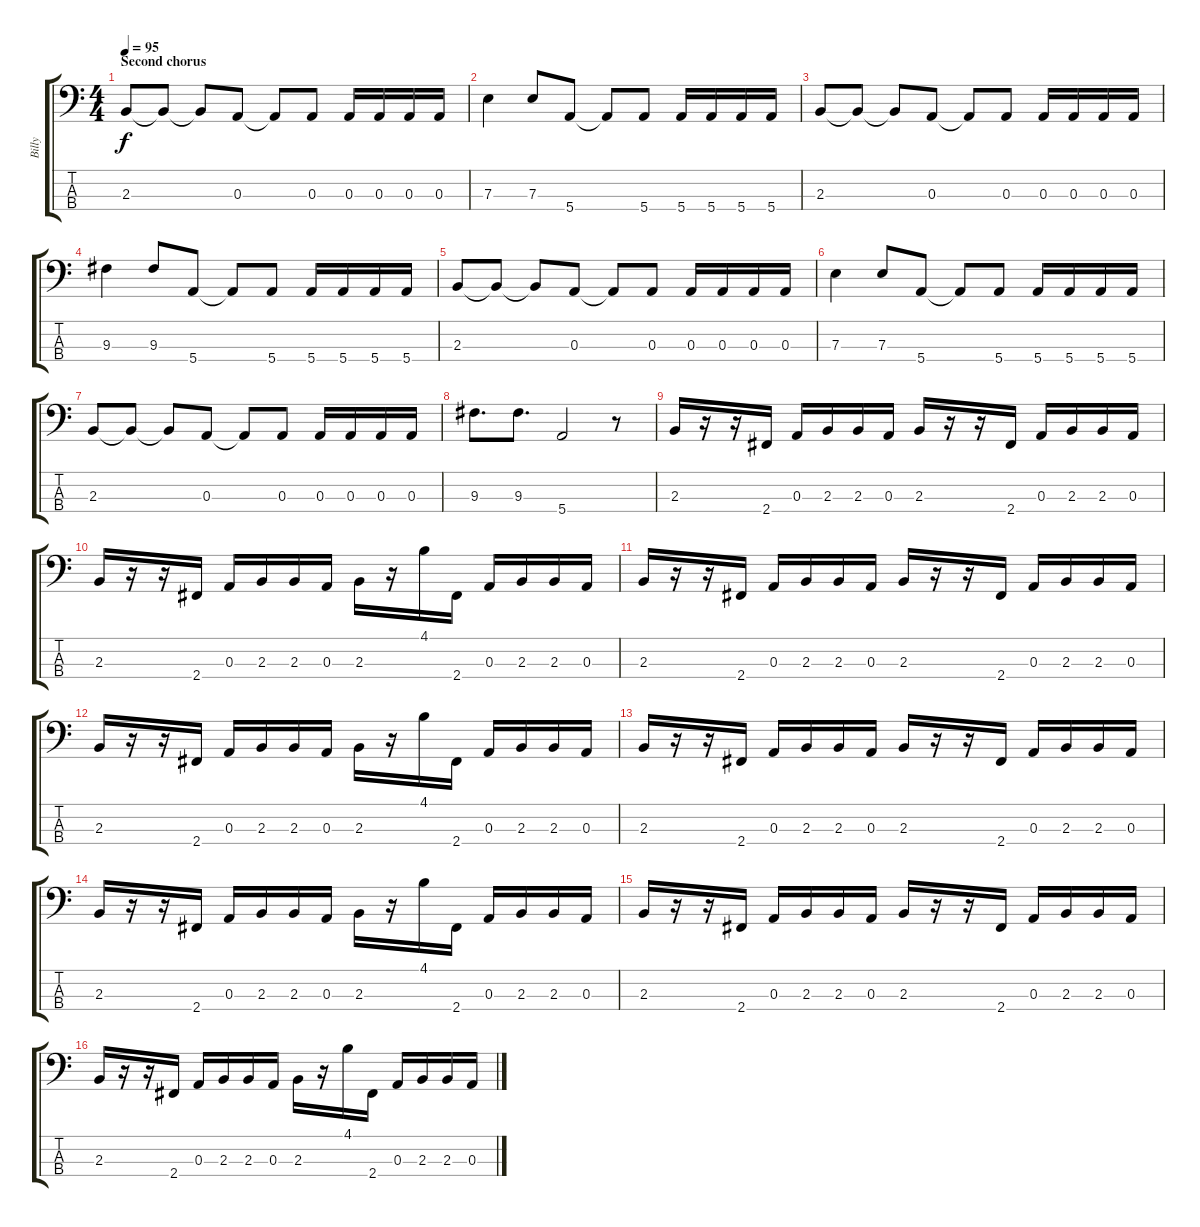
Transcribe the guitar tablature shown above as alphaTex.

\track ("Billy" "Billy") {instrument fretlessbass}
\staff {score tabs}
\tuning (G2 D2 A1 E1) {hide}
\ts (4 4)
\section ("" "Second chorus")
\tempo 95
\clef f4
\ks c
2.3.8{dy f} 2.3{t}.8 2.3{t}.8 0.3.8 0.3{t}.8 0.3.8 0.3.16 0.3.16 0.3.16 0.3.16 |
7.3.4 7.3.8 5.4.8 5.4{t}.8 5.4.8 5.4.16 5.4.16 5.4.16 5.4.16 |
2.3.8 2.3{t}.8 2.3{t}.8 0.3.8 0.3{t}.8 0.3.8 0.3.16 0.3.16 0.3.16 0.3.16 |
9.3.4 9.3.8 5.4.8 5.4{t}.8 5.4.8 5.4.16 5.4.16 5.4.16 5.4.16 |
2.3.8 2.3{t}.8 2.3{t}.8 0.3.8 0.3{t}.8 0.3.8 0.3.16 0.3.16 0.3.16 0.3.16 |
7.3.4 7.3.8 5.4.8 5.4{t}.8 5.4.8 5.4.16 5.4.16 5.4.16 5.4.16 |
2.3.8 2.3{t}.8 2.3{t}.8 0.3.8 0.3{t}.8 0.3.8 0.3.16 0.3.16 0.3.16 0.3.16 |
9.3.8{d} 9.3.8{d} 5.4.2 r.8 |
2.3.16 r.16 r.16 2.4.16 0.3.16 2.3.16 2.3.16 0.3.16 2.3.16 r.16 r.16 2.4.16 0.3.16 2.3.16 2.3.16 0.3.16 |
2.3.16 r.16 r.16 2.4.16 0.3.16 2.3.16 2.3.16 0.3.16 2.3.16 r.16 4.1.16 2.4.16 0.3.16 2.3.16 2.3.16 0.3.16 |
2.3.16 r.16 r.16 2.4.16 0.3.16 2.3.16 2.3.16 0.3.16 2.3.16 r.16 r.16 2.4.16 0.3.16 2.3.16 2.3.16 0.3.16 |
2.3.16 r.16 r.16 2.4.16 0.3.16 2.3.16 2.3.16 0.3.16 2.3.16 r.16 4.1.16 2.4.16 0.3.16 2.3.16 2.3.16 0.3.16 |
2.3.16 r.16 r.16 2.4.16 0.3.16 2.3.16 2.3.16 0.3.16 2.3.16 r.16 r.16 2.4.16 0.3.16 2.3.16 2.3.16 0.3.16 |
2.3.16 r.16 r.16 2.4.16 0.3.16 2.3.16 2.3.16 0.3.16 2.3.16 r.16 4.1.16 2.4.16 0.3.16 2.3.16 2.3.16 0.3.16 |
2.3.16 r.16 r.16 2.4.16 0.3.16 2.3.16 2.3.16 0.3.16 2.3.16 r.16 r.16 2.4.16 0.3.16 2.3.16 2.3.16 0.3.16 |
2.3.16 r.16 r.16 2.4.16 0.3.16 2.3.16 2.3.16 0.3.16 2.3.16 r.16 4.1.16 2.4.16 0.3.16 2.3.16 2.3.16 0.3.16
